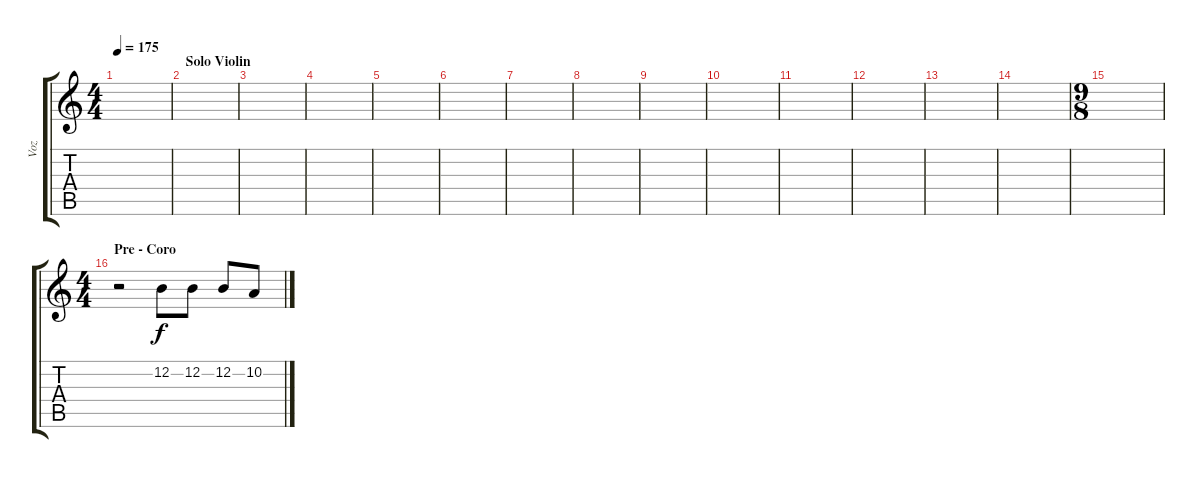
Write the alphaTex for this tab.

\track ("Voz" "Voz") {instrument choiraahs}
\staff {score tabs}
\tuning (E4 B3 G3 D3 A2 E2) {hide}
\ts (4 4)
\tempo 175
\clef g2
\ks c
|
\section ("" "Solo Violin")
|
|
|
|
|
|
|
|
|
|
|
|
|
\ts (9 8)
|
\ts (4 4)
\section ("" "Pre - Coro")
r.2 12.2.8 12.2.8 12.2.8 10.2.8
